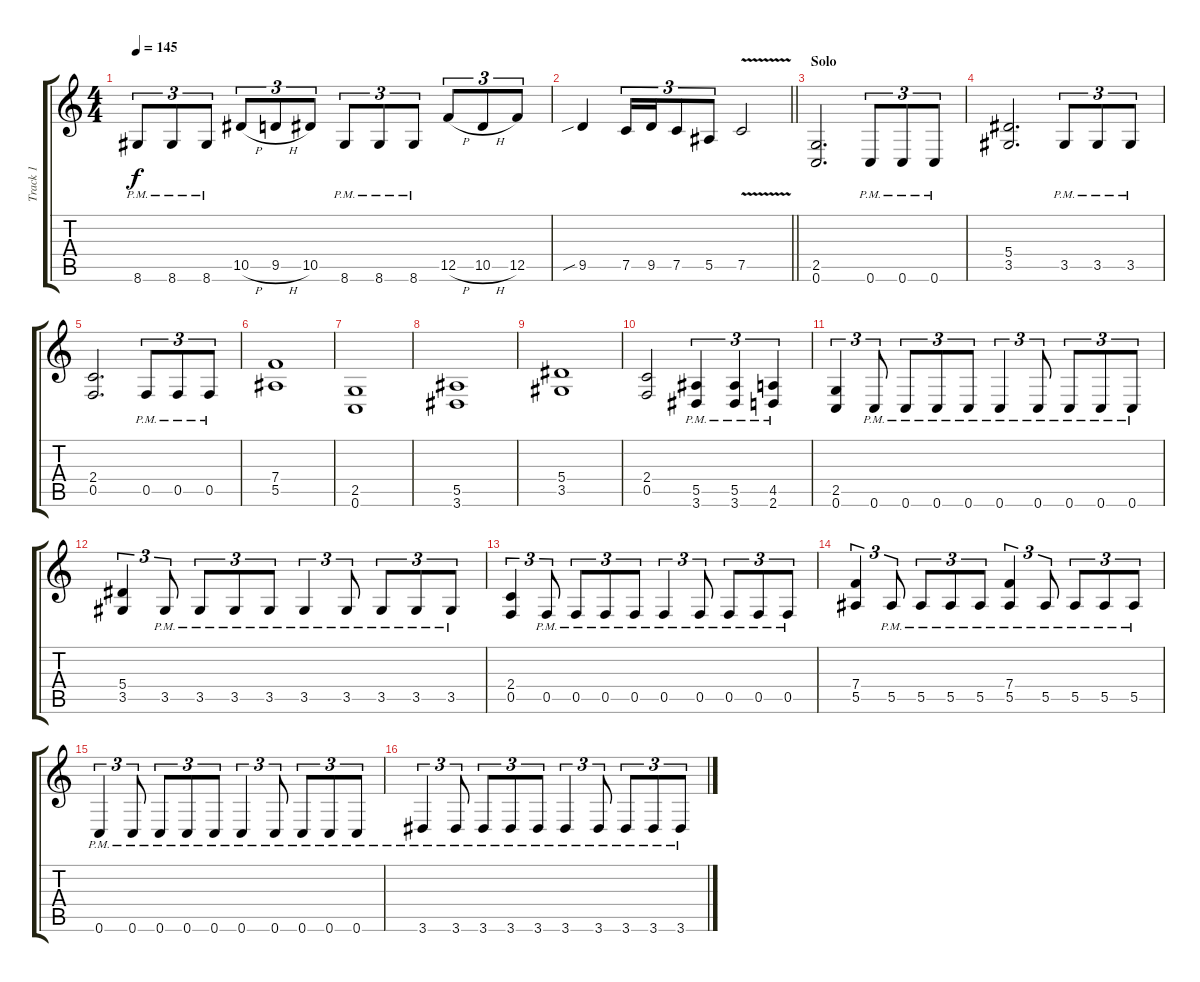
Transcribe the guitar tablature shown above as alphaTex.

\track ("Track 1" "Track 1") {instrument distortionguitar}
\staff {score tabs}
\tuning (C4 G3 Eb3 Bb2 F2 C2) {hide}
\ts (4 4)
\tempo 145
\clef g2
\ks c
8.6{pm}.8{tu (3 2) dy f} 8.6{pm}.8{tu (3 2)} 8.6{pm}.8{tu (3 2)} 10.5{h}.8{tu (3 2)} 9.5{h}.8{tu (3 2)} 10.5.8{tu (3 2)} 8.6{pm}.8{tu (3 2)} 8.6{pm}.8{tu (3 2)} 8.6{pm}.8{tu (3 2)} 12.5{h}.8{tu (3 2)} 10.5{h}.8{tu (3 2)} 12.5.8{tu (3 2)} |
\barLineRight lightlight
9.5{sib}.4 7.5.16{tu (3 2)} 9.5.16{tu (3 2)} 7.5.8{tu (3 2)} 5.5.8{tu (3 2)} 7.5{v}.2 |
\section ("" "Solo")
(2.5 0.6).2{d balance 8} 0.6{pm}.8{tu (3 2)} 0.6{pm}.8{tu (3 2)} 0.6{pm}.8{tu (3 2)} |
(5.4 3.5).2{d} 3.5{pm}.8{tu (3 2)} 3.5{pm}.8{tu (3 2)} 3.5{pm}.8{tu (3 2)} |
(2.4 0.5).2{d} 0.5{pm}.8{tu (3 2)} 0.5{pm}.8{tu (3 2)} 0.5{pm}.8{tu (3 2)} |
(7.4 5.5).1 |
(2.5 0.6).1 |
(5.5 3.6).1 |
(5.4 3.5).1 |
(2.4 0.5).2 (5.5{pm} 3.6{pm}).4{tu (3 2)} (5.5{pm} 3.6{pm}).4{tu (3 2)} (4.5{pm} 2.6{pm}).4{tu (3 2)} |
(2.5 0.6).4{tu (3 2)} 0.6{pm}.8{tu (3 2)} 0.6{pm}.8{tu (3 2)} 0.6{pm}.8{tu (3 2)} 0.6{pm}.8{tu (3 2)} 0.6{pm}.4{tu (3 2)} 0.6{pm}.8{tu (3 2)} 0.6{pm}.8{tu (3 2)} 0.6{pm}.8{tu (3 2)} 0.6{pm}.8{tu (3 2)} |
(5.4 3.5).4{tu (3 2)} 3.5{pm}.8{tu (3 2)} 3.5{pm}.8{tu (3 2)} 3.5{pm}.8{tu (3 2)} 3.5{pm}.8{tu (3 2)} 3.5{pm}.4{tu (3 2)} 3.5{pm}.8{tu (3 2)} 3.5{pm}.8{tu (3 2)} 3.5{pm}.8{tu (3 2)} 3.5{pm}.8{tu (3 2)} |
(2.4 0.5).4{tu (3 2)} 0.5{pm}.8{tu (3 2)} 0.5{pm}.8{tu (3 2)} 0.5{pm}.8{tu (3 2)} 0.5{pm}.8{tu (3 2)} 0.5{pm}.4{tu (3 2)} 0.5{pm}.8{tu (3 2)} 0.5{pm}.8{tu (3 2)} 0.5{pm}.8{tu (3 2)} 0.5{pm}.8{tu (3 2)} |
(7.4 5.5).4{tu (3 2)} 5.5{pm}.8{tu (3 2)} 5.5{pm}.8{tu (3 2)} 5.5{pm}.8{tu (3 2)} 5.5{pm}.8{tu (3 2)} (7.4 5.5{pm}).4{tu (3 2)} 5.5{pm}.8{tu (3 2)} 5.5{pm}.8{tu (3 2)} 5.5{pm}.8{tu (3 2)} 5.5{pm}.8{tu (3 2)} |
0.6{pm}.4{tu (3 2)} 0.6{pm}.8{tu (3 2)} 0.6{pm}.8{tu (3 2)} 0.6{pm}.8{tu (3 2)} 0.6{pm}.8{tu (3 2)} 0.6{pm}.4{tu (3 2)} 0.6{pm}.8{tu (3 2)} 0.6{pm}.8{tu (3 2)} 0.6{pm}.8{tu (3 2)} 0.6{pm}.8{tu (3 2)} |
3.6{pm}.4{tu (3 2)} 3.6{pm}.8{tu (3 2)} 3.6{pm}.8{tu (3 2)} 3.6{pm}.8{tu (3 2)} 3.6{pm}.8{tu (3 2)} 3.6{pm}.4{tu (3 2)} 3.6{pm}.8{tu (3 2)} 3.6{pm}.8{tu (3 2)} 3.6{pm}.8{tu (3 2)} 3.6{pm}.8{tu (3 2)}
